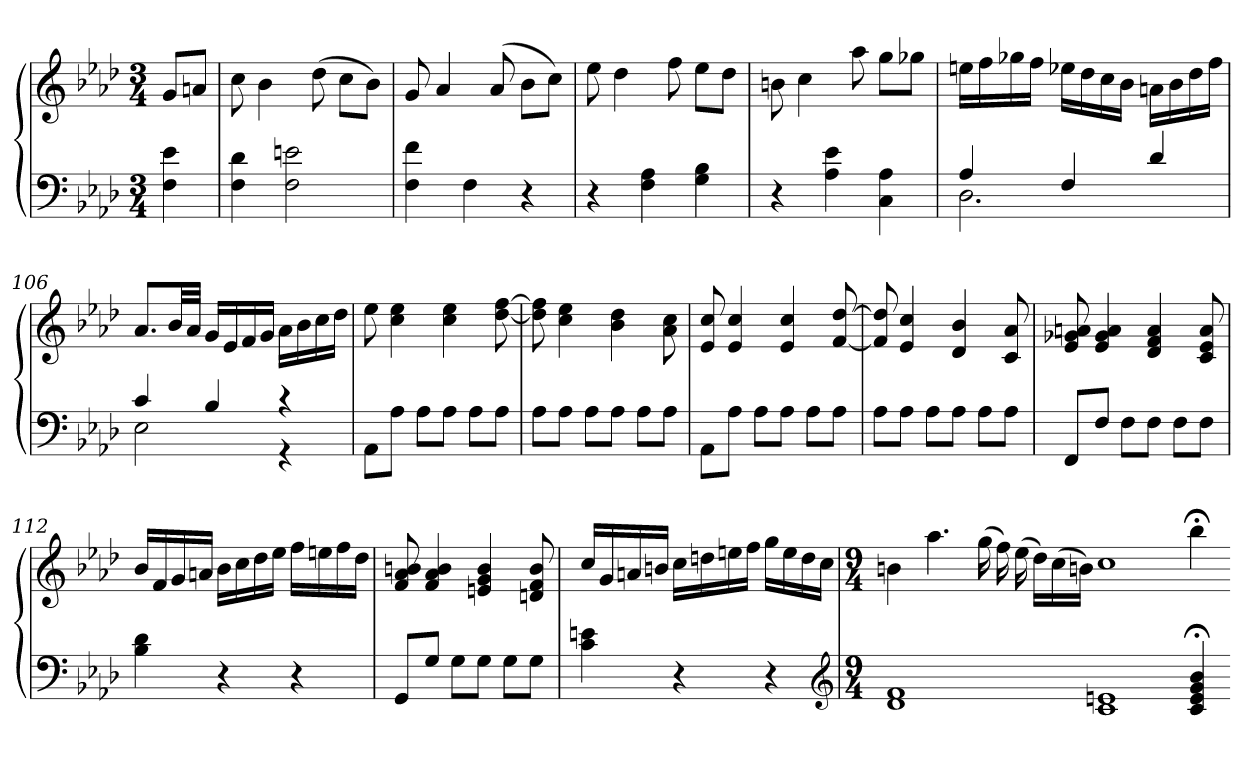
**kern	**kern
*part1	*part1
*staff2	*staff1
*clefF4	*clefG2
*k[b-e-a-d-]	*k[b-e-a-d-]
*f:	*f:
*M3/4	*M3/4
=	=
4F 4e-	8gL
.	8anJ
=101	=101
4F 4d-	8cc
.	4b-
2F 2en	.
.	(8dd-
.	8ccL
.	8b-J)
=102	=102
4F 4f	8g
.	4a-
4F	.
.	(8a-
4r	8b-L
.	8ccJ)
=103	=103
4r	8ee-
.	4dd-
4F 4A-	.
.	8ff
4G 4B-	8ee-L
.	8dd-J
=104	=104
4r	8bn
.	4cc
4A- 4e-	.
.	8aa-
4C 4A-	8ggL
.	8gg-XJ
=105	=105
*^	*
4A-	2.D-	16eenLL
.	.	16ff
.	.	16gg-X
.	.	16ffJJ
4F	.	16ee-XLL
.	.	16dd-
.	.	16cc
.	.	16b-JJ
4d-	.	16anLL
.	.	16b-
.	.	16dd-
.	.	16ffJJ
=106	=106	=106
4c	2E-	8.a-L
.	.	32b-LL
.	.	32a-JJJ
4B-	.	16gLL
.	.	16e-
.	.	16f
.	.	16gJJ
4r	4r	16a-LL
.	.	16b-
.	.	16cc
.	.	16dd-JJ
*v	*v	*
=107	=107
8AA-L	8ee-
8A-J	4cc 4ee-
8A-L	.
8A-J	4cc 4ee-
8A-L	.
8A-J	[8dd- [8ff
=108	=108
8A-L	8dd-] 8ff]
8A-J	4cc 4ee-
8A-L	.
8A-J	4b- 4dd-
8A-L	.
8A-J	8a- 8cc
=109	=109
8AA-L	8e- 8cc
8A-J	4e- 4cc
8A-L	.
8A-J	4e- 4cc
8A-L	.
8A-J	[8f [8dd-
=110	=110
8A-L	8f] 8dd-]
8A-J	4e- 4cc
8A-L	.
8A-J	4d- 4b-
8A-L	.
8A-J	8c 8a-
=111	=111
8FFL	8e- 8g-X 8an
8FJ	4e- 4g- 4a
8FL	.
8FJ	4d- 4f 4a
8FL	.
8FJ	8c 8e- 8a
=112	=112
4B- 4d-	16b-LL
.	16f
.	16g
.	16anJJ
4r	16b-LL
.	16cc
.	16dd-
.	16ee-JJ
4r	16ffLL
.	16een
.	16ff
.	16dd-JJ
=113	=113
8GGL	8f 8a- 8bn
8GJ	4f 4a- 4b
8GL	.
8GJ	4en 4g 4b
8GL	.
8GJ	8dn 8f 8b
=114	=114
4c 4en	16ccLL
.	16g
.	16an
.	16bnJJ
4r	16ccLL
.	16ddn
.	16een
.	16ffJJ
4r	16ggLL
.	16ee
.	16dd
.	16ccJJ
*clefG2	*
=115	=115
*M9/4	*M9/4
1d- 1f	4bn
.	4.aa-
.	(16gg
.	16ff)
.	(16ee-
.	16dd-LL)
.	(16cc
.	16bnJJ)
1c 1en	1cc
4c;< 4e;< 4g;< 4b-;<	4bb-;<
=-	=-
*-	*-
